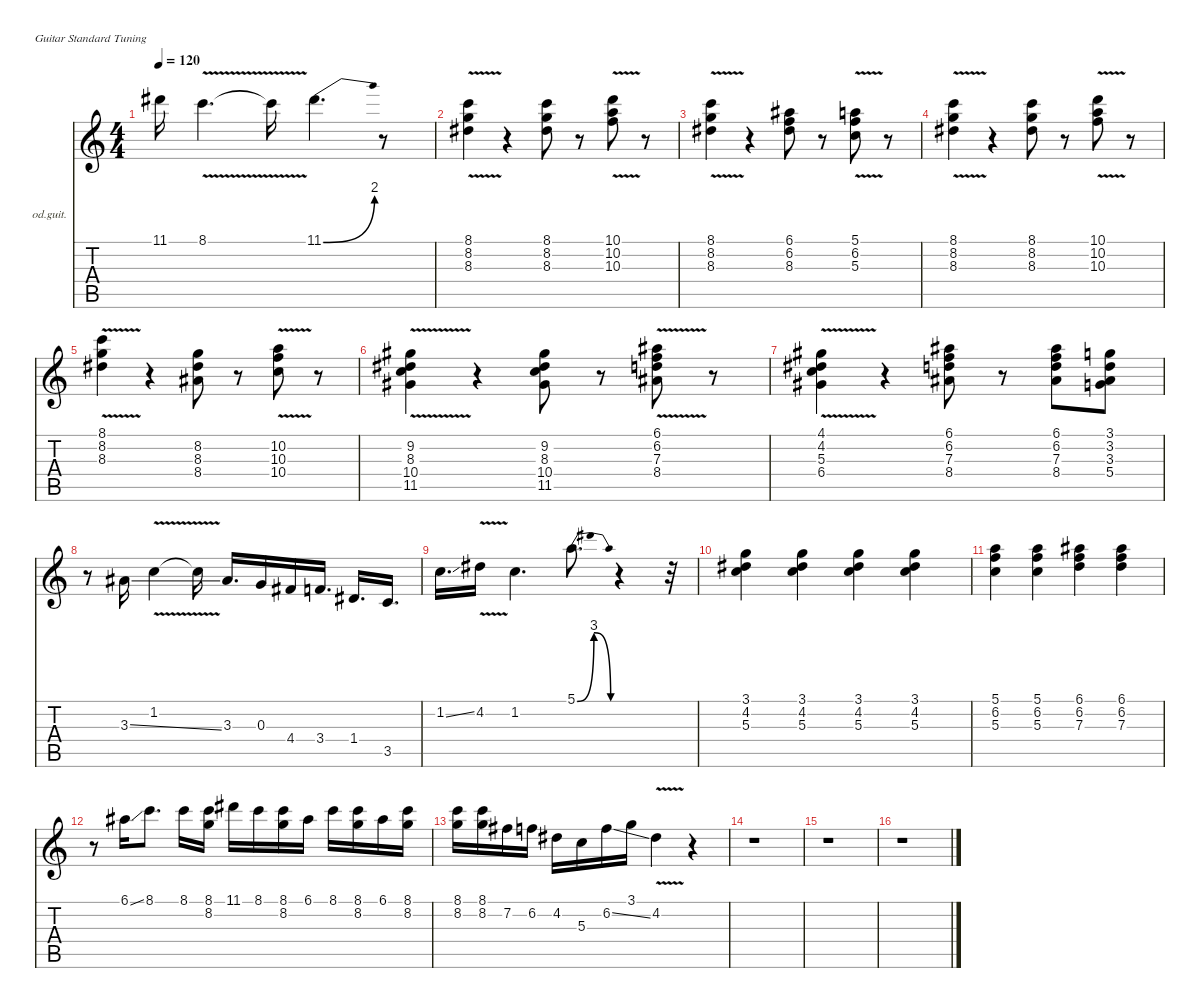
\defaultSystemsLayout 4
\hideDynamics
\bracketExtendMode nobrackets
\firstSystemTrackNameOrientation horizontal
\otherSystemsTrackNameOrientation horizontal
\track ("Overdriven Guitar" "od.guit.") {instrument overdrivenguitar}
\staff {score tabs}
\tuning (E4 B3 G3 D3 A2 E2)
\ts (4 4)
\tempo 120
\clef g2
\ks c
11.1{acc #}.16{dy f beam Down} 8.1{v}.4{d beam Down} 8.1{v t}.16{beam Down} 11.1{be (bend 0 0 54.999998399999996 8) acc #}.4{d beam Down} r.8{beam Down} |
(8.1{v} 8.2{v} 8.3{v acc #}).4{beam Down} r.4{beam Down} (8.1 8.2 8.3{acc #}).8{beam Down} r.8{beam Down} (10.1{v} 10.2{v} 10.3{v}).8{beam Down} r.8{beam Down} |
(8.1{v} 8.2{v} 8.3{v acc #}).4{beam Down} r.4{beam Down} (6.1{acc #} 6.2 8.3{acc #}).8{beam Down} r.8{beam Down} (5.1{v} 6.2{v} 5.3{v}).8{beam Down} r.8{beam Down} |
(8.1{v} 8.2{v} 8.3{v acc #}).4{beam Down} r.4{beam Down} (8.1 8.2 8.3{acc #}).8{beam Down} r.8{beam Down} (10.1{v} 10.2{v} 10.3{v}).8{beam Down} r.8{beam Down} |
(8.1{v} 8.2{v} 8.3{v acc #}).4{beam Down} r.4{beam Down} (8.2 8.3{acc #} 8.4{acc #}).8{beam Down} r.8{beam Down} (10.2{v} 10.3{v} 10.4{v}).8{beam Down} r.8{beam Down} |
(9.2{v acc #} 8.3{v acc #} 10.4{v} 11.5{v acc #}).4{beam Down} r.4{beam Down} (9.2{acc #} 8.3{acc #} 10.4 11.5{acc #}).8{beam Down} r.8{beam Down} (6.1{v acc #} 6.2{v} 7.3{v} 8.4{v acc #}).8{beam Down} r.8{beam Down} |
(4.1{v acc #} 4.2{v acc #} 5.3{v} 6.4{v acc #}).4{beam Down} r.4{beam Down} (6.1{acc #} 6.2 7.3 8.4{acc #}).8{beam Down} r.8{beam Down} (6.1{acc #} 6.2 7.3 8.4{acc #}).8{beam Down} (3.1 3.2 3.3{acc #} 5.4).8{beam Down} |
r.8{beam Down} 3.3{ss acc #}.16{beam Up} 1.2{v}.4{beam Down} 1.2{v t}.16{beam Down} 3.3{acc #}.16{d beam Up} 0.3.16{beam Up} 4.4{acc #}.16{beam Up} 3.4.16{d beam Up} 1.4{acc #}.16{d beam Up} 3.5.16{d beam Up} |
1.2{ss}.16{d beam Down} 4.2{v acc #}.16{beam Down} 1.2.4{d beam Down} 5.1{be (bendrelease 0 0 30 12 30 12 60 0)}.8{d beam Down} r.4{beam Down} r.32{beam Down} |
(3.1 4.2{acc #} 5.3).4{beam Down} (3.1 4.2{acc #} 5.3).4{beam Down} (3.1 4.2{acc #} 5.3).4{beam Down} (3.1 4.2{acc #} 5.3).4{beam Down} |
(5.1 6.2 5.3).4{beam Down} (5.1 6.2 5.3).4{beam Down} (6.1{acc #} 6.2 7.3).4{beam Down} (6.1{acc #} 6.2 7.3).4{beam Down} |
r.8{beam Down} 6.1{ss acc #}.16{beam Down} 8.1.8{d beam Down} 8.1.16{beam Down} (8.1 8.2).16{beam Down} 11.1{acc #}.16{beam Down} 8.1.16{beam Down} (8.1 8.2).16{beam Down} 6.1{acc #}.16{beam Down} 8.1.16{beam Down} (8.1 8.2).16{beam Down} 6.1{acc #}.16{beam Down} (8.1 8.2).16{beam Down} |
(8.1 8.2).16{beam Down} (8.1 8.2).16{beam Down} 7.2{acc #}.16{beam Down} 6.2.16{beam Down} 4.2{acc #}.16{beam Down} 5.3.16{beam Down} 6.2{ss}.16{beam Down} 3.1.16{beam Down} 4.2{v acc #}.4{beam Down} r.4{beam Down} |
r.1{beam Down} |
r.1{beam Down} |
r.1{beam Down}
